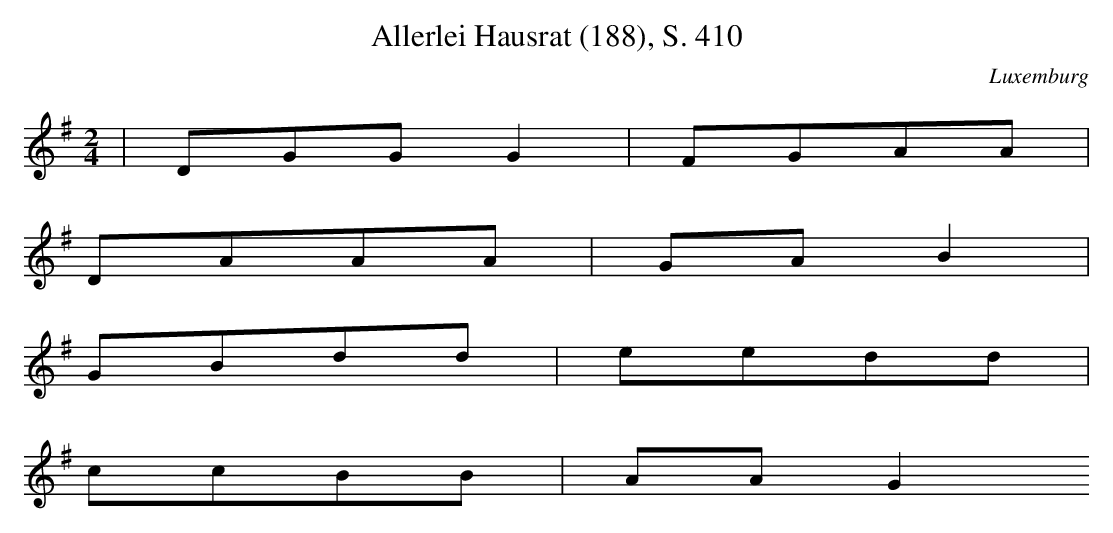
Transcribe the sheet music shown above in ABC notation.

X:1
T: Allerlei Hausrat (188), S. 410
O: Luxemburg
M: 2/4
L: 1/8
K: G
 | DGGG2 | FGAA |
DAAA | GAB2 |
GBdd | eedd |
ccBB | AAG2
